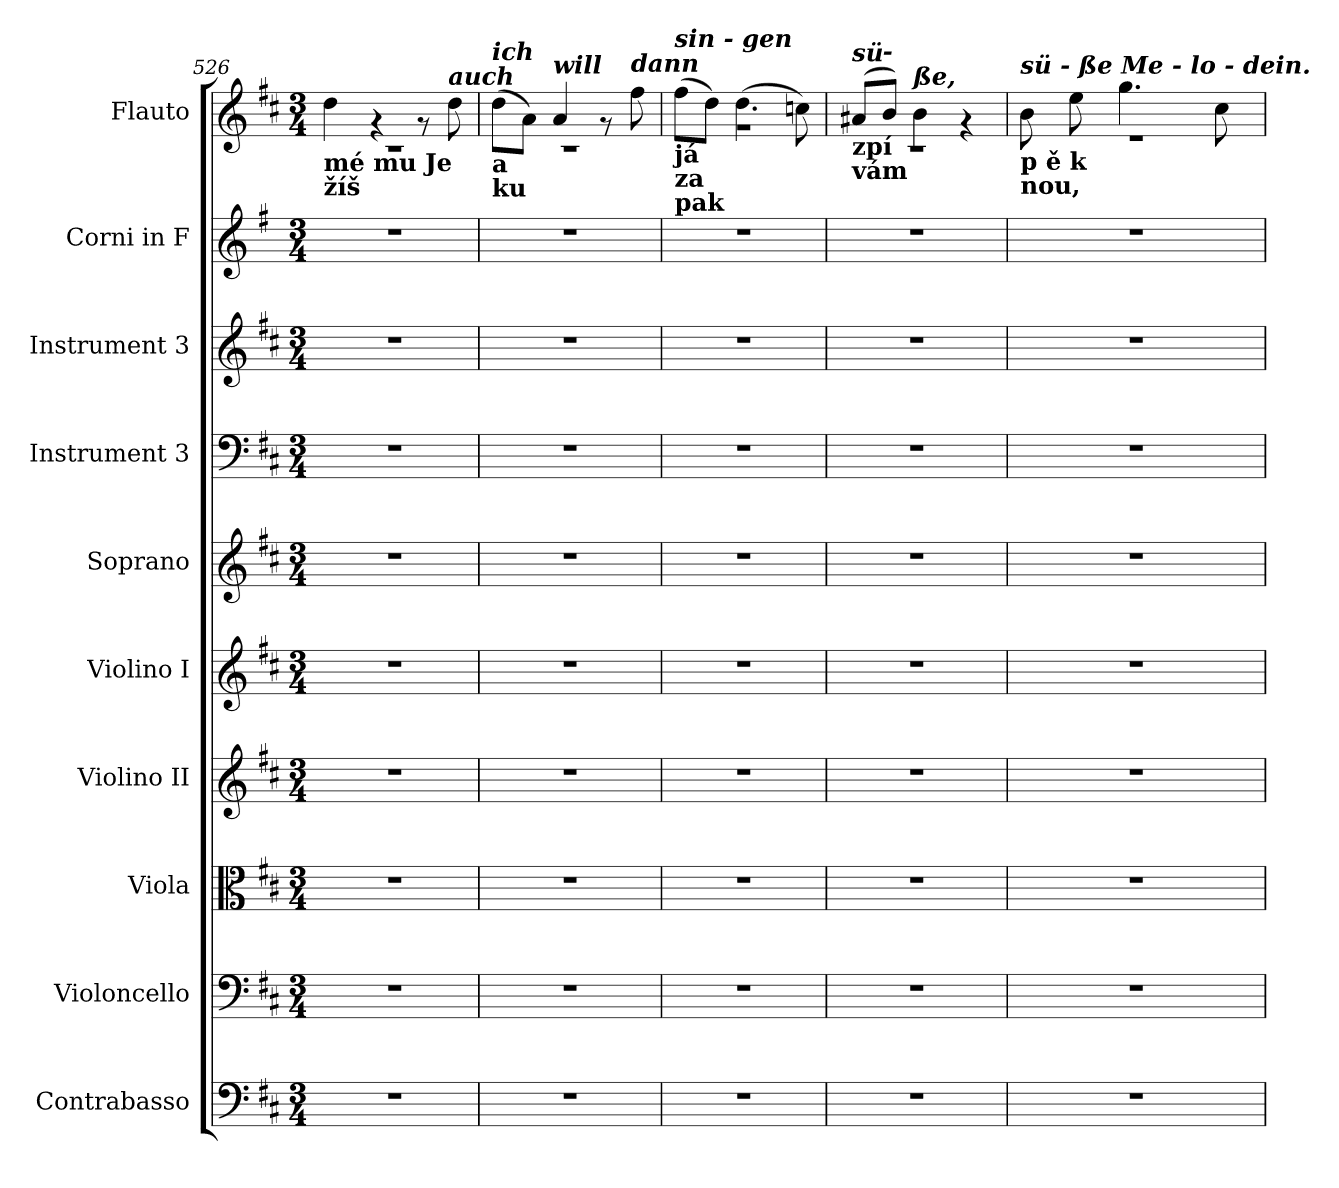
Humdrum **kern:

**kern	**kern	**kern	**kern	**kern	**kern	**kern	**kern	**kern	**kern
*part10	*part9	*part8	*part7	*part6	*part5	*part4	*part3	*part2	*part1
*staff10	*staff9	*staff8	*staff7	*staff6	*staff5	*staff4	*staff3	*staff2	*staff1
*I"Contrabasso	*I"Violoncello	*I"Viola	*I"Violino II	*I"Violino I	*I"Soprano	*I"Instrument 3	*I"Instrument 3	*I"Corni in F	*I"Flauto
*I'Cb.	*I'Vc.	*I'Vla.	*I'Vln. II	*I'Vln. I	*I'S	*	*	*I'Cor.	*I'Fl.
*clefF4	*clefF4	*clefC3	*clefG2	*clefG2	*clefG2	*clefF4	*clefG2	*clefG2	*clefG2
*ITrd1c2	*ITrd1c2	*ITrd1c2	*ITrd1c2	*ITrd1c2	*ITrd1c2	*ITrd1c2	*ITrd1c2	*ITrd4c7	*ITrd1c2
*k[]	*k[]	*k[]	*k[]	*k[]	*k[]	*k[]	*k[]	*k[]	*k[]
*C:	*C:	*C:	*C:	*C:	*C:	*C:	*C:	*C:	*C:
*M3/4	*M3/4	*M3/4	*M3/4	*M3/4	*M3/4	*M3/4	*M3/4	*M3/4	*M3/4
=526	=526	=526	=526	=526	=526	=526	=526	=526	=526
*	*	*	*	*	*	*	*	*	*^
!	!	!	!	!	!	!	!	!	!LO:TX:b:B:t=mé mu Je	!
!	!	!	!	!	!	!	!	!	!LO:TX:b:B:t=žíš	!
2.r	2.r	2.r	2.r	2.r	2.r	2.r	2.r	2.r	4cc\	2.r
.	.	.	.	.	.	.	.	.	4rf	.
.	.	.	.	.	.	.	.	.	8rf	.
!	!	!	!	!	!	!	!	!	!LO:TX:a:Bi:t=auch	!
.	.	.	.	.	.	.	.	.	8cc\	.
=527	=527	=527	=527	=527	=527	=527	=527	=527	=527	=527
!	!	!	!	!	!	!	!	!	!LO:TX:a:Bi:t=ich	!
!	!	!	!	!	!	!	!	!	!LO:TX:b:B:t=a	!
!	!	!	!	!	!	!	!	!	!LO:TX:b:B:t=ku	!
2.r	2.r	2.r	2.r	2.r	2.r	2.r	2.r	2.r	(>8cc\L	2.r
.	.	.	.	.	.	.	.	.	8g\J)	.
!	!	!	!	!	!	!	!	!	!LO:TX:a:Bi:t=will	!
.	.	.	.	.	.	.	.	.	4g/	.
.	.	.	.	.	.	.	.	.	8rf	.
!	!	!	!	!	!	!	!	!	!LO:TX:a:Bi:t=dann	!
.	.	.	.	.	.	.	.	.	8ee\	.
=528	=528	=528	=528	=528	=528	=528	=528	=528	=528	=528
!	!	!	!	!	!	!	!	!	!LO:TX:a:Bi:t=sin - gen	!
!	!	!	!	!	!	!	!	!	!LO:TX:b:B:t=já	!
!	!	!	!	!	!	!	!	!	!LO:TX:b:B:t=za	!
!	!	!	!	!	!	!	!	!	!LO:TX:b:B:t=pak	!
2.r	2.r	2.r	2.r	2.r	2.r	2.r	2.r	2.r	(>8ee\L	2.r
.	.	.	.	.	.	.	.	.	8cc\J)	.
.	.	.	.	.	.	.	.	.	(>4.cc\	.
.	.	.	.	.	.	.	.	.	8b-X\)	.
=529	=529	=529	=529	=529	=529	=529	=529	=529	=529	=529
!	!	!	!	!	!	!	!	!	!LO:TX:a:Bi:t=sü	!
!	!	!	!	!	!	!	!	!	!LO:TX:b:B:t=zpí	!
!	!	!	!	!	!	!	!	!	!LO:TX:b:B:t=vám	!
2.r	2.r	2.r	2.r	2.r	2.r	2.r	2.r	2.r	(<8g#X/L	2.r
!	!	!	!	!	!	!	!	!	!LO:TX:a:Bi:t=-	!
.	.	.	.	.	.	.	.	.	8a/J)	.
!	!	!	!	!	!	!	!	!	!LO:TX:a:Bi:t=ße,	!
.	.	.	.	.	.	.	.	.	4a\	.
.	.	.	.	.	.	.	.	.	4rf	.
!!LO:LB:g=z	!!
=530	=530	=530	=530	=530	=530	=530	=530	=530	=530	=530
!	!	!	!	!	!	!	!	!	!LO:TX:a:Bi:t=sü - ße Me - lo - dein.	!
!	!	!	!	!	!	!	!	!	!LO:TX:b:B:t=p ě k	!
!	!	!	!	!	!	!	!	!	!LO:TX:b:B:t=nou,	!
2.r	2.r	2.r	2.r	2.r	2.r	2.r	2.r	2.r	8a\	2.r
.	.	.	.	.	.	.	.	.	8dd\	.
.	.	.	.	.	.	.	.	.	4.ff\	.
.	.	.	.	.	.	.	.	.	8b\	.
*	*	*	*	*	*	*	*	*	*v	*v
=	=	=	=	=	=	=	=	=	=
*-	*-	*-	*-	*-	*-	*-	*-	*-	*-
